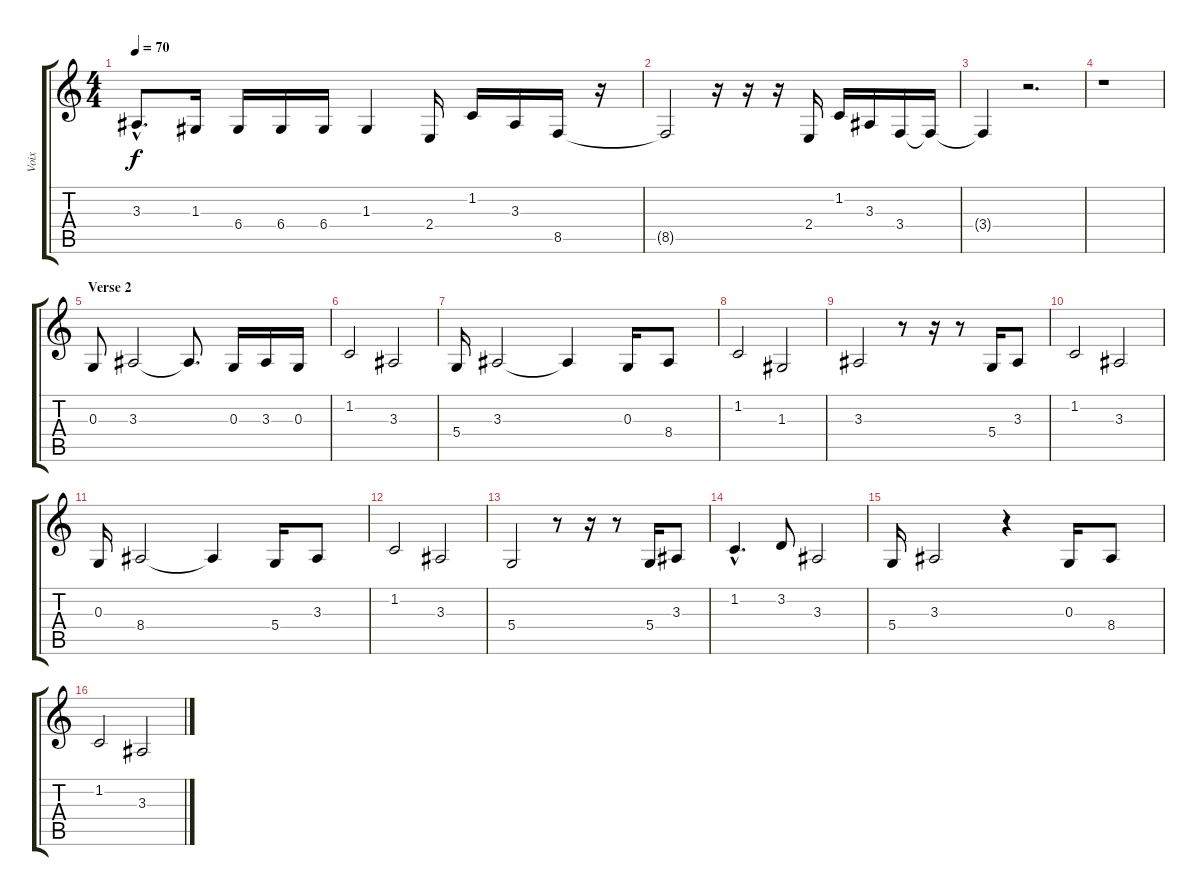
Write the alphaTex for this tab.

\track ("Voix" "Voix") {instrument altosax}
\staff {score tabs}
\tuning (E4 B3 G3 D3 A2 E2) {hide}
\ts (4 4)
\tempo 70
\clef g2
\ks c
3.3{hac}.8{d dy f} 1.3.16 6.4.16 6.4.16 6.4.16 1.3.4 2.4.16 1.2.16 3.3.16 8.5.16 r.16 |
8.5{t}.2 r.16 r.16 r.16 2.4.16 1.2.16 3.3.16 3.4.16 3.4{t}.16 |
3.4{t}.4 r.2{d} |
r.1 |
\section ("" "Verse 2")
0.3.8 3.3.2 3.3{t}.8{d} 0.3.16 3.3.16 0.3.16 |
1.2.2 3.3.2 |
5.4.16 3.3.2 3.3{t}.4 0.3.16 8.4.8 |
1.2.2 1.3.2 |
3.3.2 r.8 r.16 r.8 5.4.16 3.3.8 |
1.2.2 3.3.2 |
0.3.16 8.4.2 8.4{t}.4 5.4.16 3.3.8 |
1.2.2 3.3.2 |
5.4.2 r.8 r.16 r.8 5.4.16 3.3.8 |
1.2{hac}.4{d} 3.2.8 3.3.2 |
5.4.16 3.3.2 r.4 0.3.16 8.4.8 |
1.2.2 3.3.2
